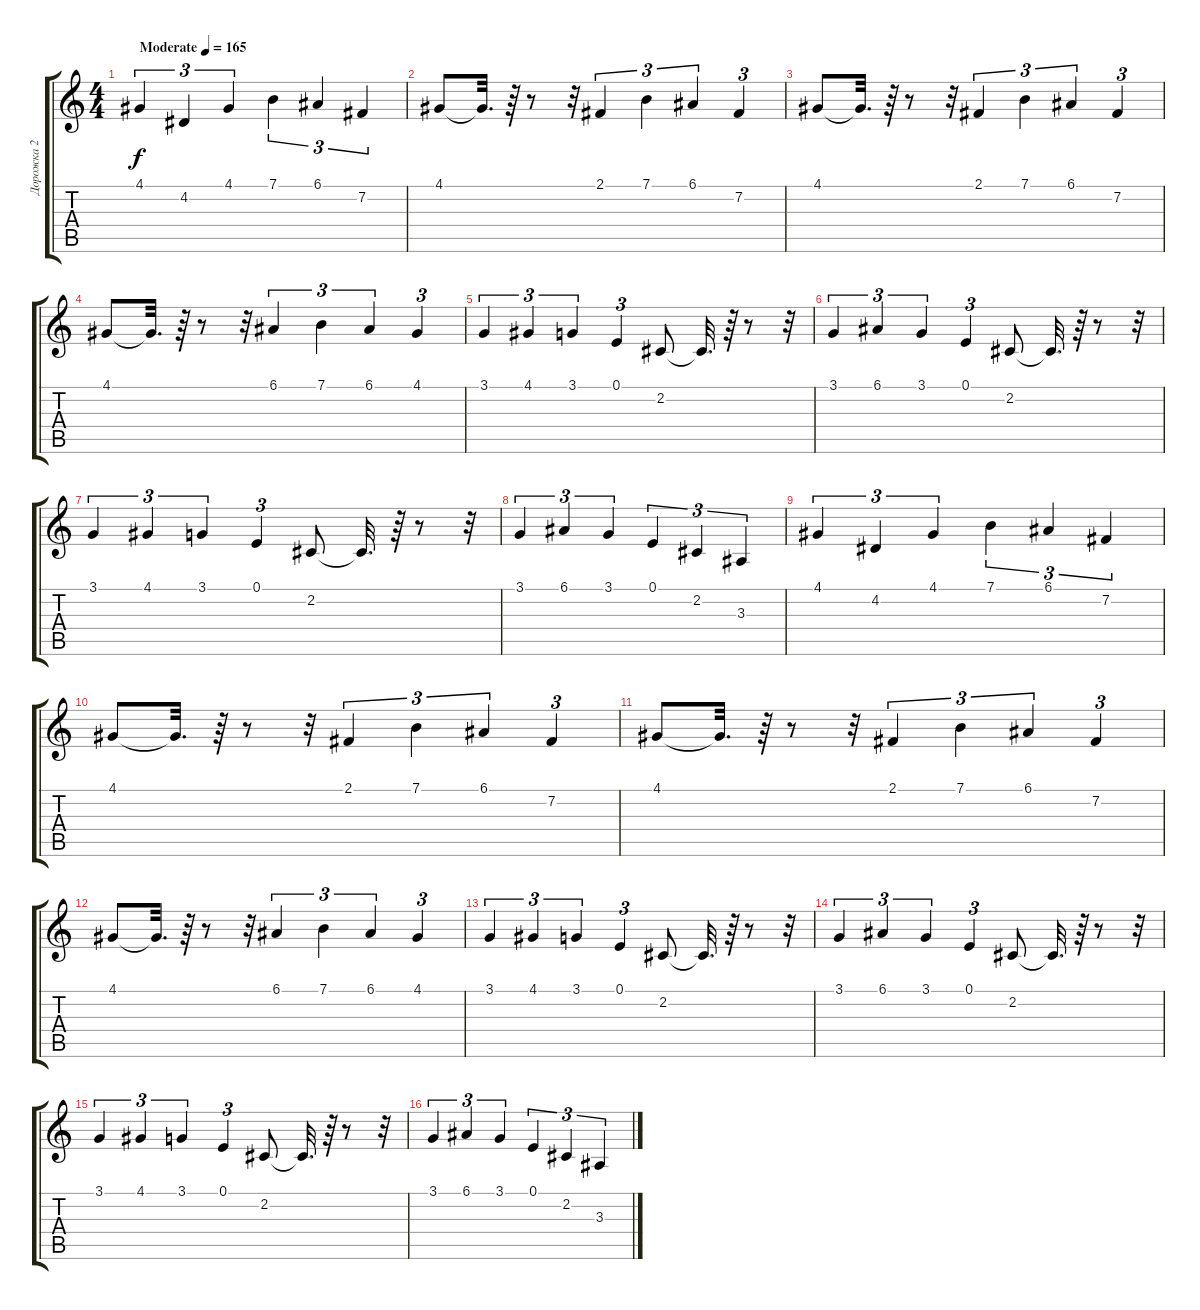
\track ("Дорожка 2" "Дорожка 2") {instrument churchorgan}
\staff {score tabs}
\tuning (E4 B3 G3 D3 A2 E2) {hide}
\ts (4 4)
\tempo (165 "Moderate")
\clef g2
\ks c
4.1.4{tu (3 2) dy f instrument churchorgan} 4.2.4{tu (3 2)} 4.1.4{tu (3 2)} 7.1.4{tu (3 2)} 6.1.4{tu (3 2)} 7.2.4{tu (3 2)} |
4.1.8 4.1{t}.32{d} r.64 r.8 r.32 2.1.4{tu (3 2)} 7.1.4{tu (3 2)} 6.1.4{tu (3 2)} 7.2.4{tu (3 2)} |
4.1.8 4.1{t}.32{d} r.64 r.8 r.32 2.1.4{tu (3 2)} 7.1.4{tu (3 2)} 6.1.4{tu (3 2)} 7.2.4{tu (3 2)} |
4.1.8 4.1{t}.32{d} r.64 r.8 r.32 6.1.4{tu (3 2)} 7.1.4{tu (3 2)} 6.1.4{tu (3 2)} 4.1.4{tu (3 2)} |
3.1.4{tu (3 2)} 4.1.4{tu (3 2)} 3.1.4{tu (3 2)} 0.1.4{tu (3 2)} 2.2.8 2.2{t}.32{d} r.64 r.8 r.32 |
3.1.4{tu (3 2)} 6.1.4{tu (3 2)} 3.1.4{tu (3 2)} 0.1.4{tu (3 2)} 2.2.8 2.2{t}.32{d} r.64 r.8 r.32 |
3.1.4{tu (3 2)} 4.1.4{tu (3 2)} 3.1.4{tu (3 2)} 0.1.4{tu (3 2)} 2.2.8 2.2{t}.32{d} r.64 r.8 r.32 |
3.1.4{tu (3 2)} 6.1.4{tu (3 2)} 3.1.4{tu (3 2)} 0.1.4{tu (3 2)} 2.2.4{tu (3 2)} 3.3.4{tu (3 2)} |
4.1.4{tu (3 2)} 4.2.4{tu (3 2)} 4.1.4{tu (3 2)} 7.1.4{tu (3 2)} 6.1.4{tu (3 2)} 7.2.4{tu (3 2)} |
4.1.8 4.1{t}.32{d} r.64 r.8 r.32 2.1.4{tu (3 2)} 7.1.4{tu (3 2)} 6.1.4{tu (3 2)} 7.2.4{tu (3 2)} |
4.1.8 4.1{t}.32{d} r.64 r.8 r.32 2.1.4{tu (3 2)} 7.1.4{tu (3 2)} 6.1.4{tu (3 2)} 7.2.4{tu (3 2)} |
4.1.8 4.1{t}.32{d} r.64 r.8 r.32 6.1.4{tu (3 2)} 7.1.4{tu (3 2)} 6.1.4{tu (3 2)} 4.1.4{tu (3 2)} |
3.1.4{tu (3 2)} 4.1.4{tu (3 2)} 3.1.4{tu (3 2)} 0.1.4{tu (3 2)} 2.2.8 2.2{t}.32{d} r.64 r.8 r.32 |
3.1.4{tu (3 2)} 6.1.4{tu (3 2)} 3.1.4{tu (3 2)} 0.1.4{tu (3 2)} 2.2.8 2.2{t}.32{d} r.64 r.8 r.32 |
3.1.4{tu (3 2)} 4.1.4{tu (3 2)} 3.1.4{tu (3 2)} 0.1.4{tu (3 2)} 2.2.8 2.2{t}.32{d} r.64 r.8 r.32 |
3.1.4{tu (3 2)} 6.1.4{tu (3 2)} 3.1.4{tu (3 2)} 0.1.4{tu (3 2)} 2.2.4{tu (3 2)} 3.3.4{tu (3 2)}
